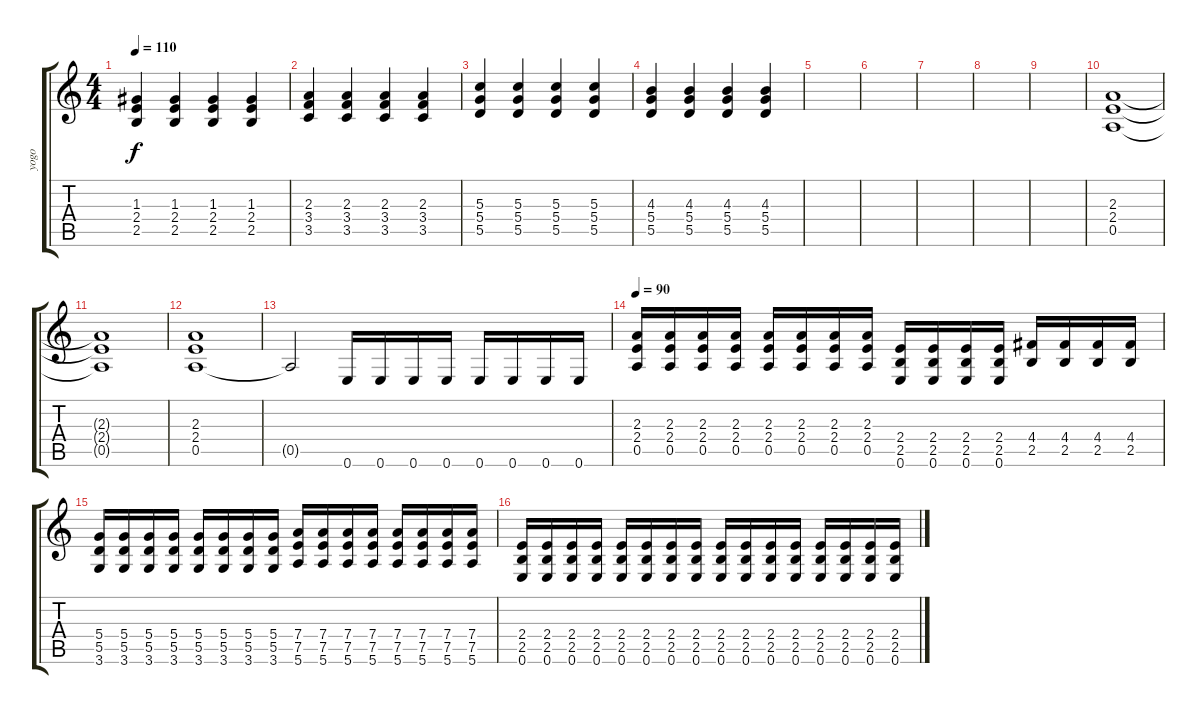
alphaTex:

\track ("yogo" "yogo") {instrument overdrivenguitar}
\staff {score tabs}
\tuning (E4 B3 G3 D3 A2 E2) {hide}
\ts (4 4)
\tempo 110
\clef g2
\ks c
(1.3 2.4 2.5).4{dy f} (1.3 2.4 2.5).4 (1.3 2.4 2.5).4 (1.3 2.4 2.5).4 |
(2.3 3.4 3.5).4 (2.3 3.4 3.5).4 (2.3 3.4 3.5).4 (2.3 3.4 3.5).4 |
(5.3 5.4 5.5).4 (5.3 5.4 5.5).4 (5.3 5.4 5.5).4 (5.3 5.4 5.5).4 |
(4.3 5.4 5.5).4 (4.3 5.4 5.5).4 (4.3 5.4 5.5).4 (4.3 5.4 5.5).4 |
|
|
|
|
|
(2.3 2.4 0.5).1{instrument overdrivenguitar} |
(2.3{t} 2.4{t} 0.5{t}).1 |
(2.3 2.4 0.5).1 |
0.5{t}.2 0.6.16 0.6.16 0.6.16 0.6.16 0.6.16 0.6.16 0.6.16 0.6.16 |
\tempo 90
(2.3 2.4 0.5).16 (2.3 2.4 0.5).16 (2.3 2.4 0.5).16 (2.3 2.4 0.5).16 (2.3 2.4 0.5).16 (2.3 2.4 0.5).16 (2.3 2.4 0.5).16 (2.3 2.4 0.5).16 (2.4 2.5 0.6).16 (2.4 2.5 0.6).16 (2.4 2.5 0.6).16 (2.4 2.5 0.6).16 (4.4 2.5).16 (4.4 2.5).16 (4.4 2.5).16 (4.4 2.5).16 |
(5.4 5.5 3.6).16 (5.4 5.5 3.6).16 (5.4 5.5 3.6).16 (5.4 5.5 3.6).16 (5.4 5.5 3.6).16 (5.4 5.5 3.6).16 (5.4 5.5 3.6).16 (5.4 5.5 3.6).16 (7.4 7.5 5.6).16 (7.4 7.5 5.6).16 (7.4 7.5 5.6).16 (7.4 7.5 5.6).16 (7.4 7.5 5.6).16 (7.4 7.5 5.6).16 (7.4 7.5 5.6).16 (7.4 7.5 5.6).16 |
(2.4 2.5 0.6).16 (2.4 2.5 0.6).16 (2.4 2.5 0.6).16 (2.4 2.5 0.6).16 (2.4 2.5 0.6).16 (2.4 2.5 0.6).16 (2.4 2.5 0.6).16 (2.4 2.5 0.6).16 (2.4 2.5 0.6).16 (2.4 2.5 0.6).16 (2.4 2.5 0.6).16 (2.4 2.5 0.6).16 (2.4 2.5 0.6).16 (2.4 2.5 0.6).16 (2.4 2.5 0.6).16 (2.4 2.5 0.6).16
